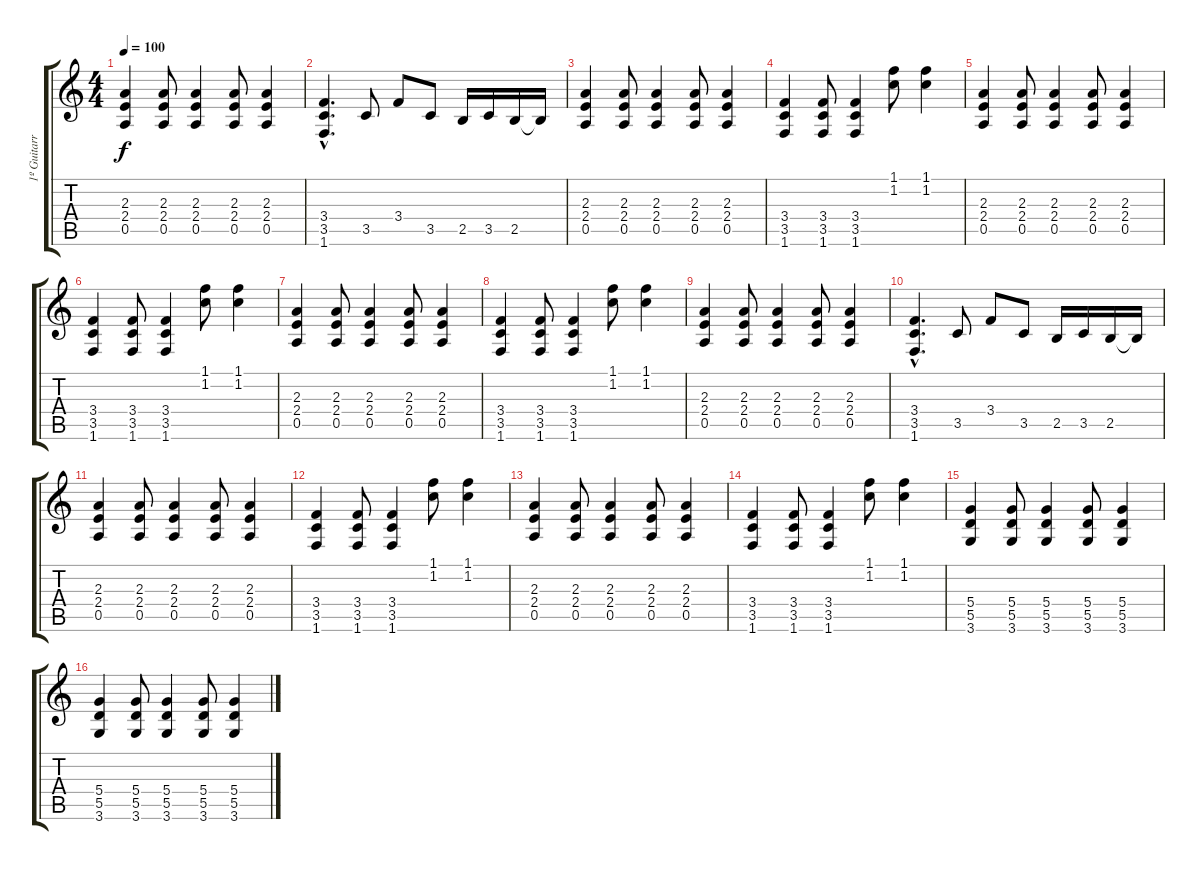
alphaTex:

\track ("1º Guitarra" "1º Guitarr") {instrument distortionguitar}
\staff {score tabs}
\tuning (E4 B3 G3 D3 A2 E2) {hide}
\ts (4 4)
\tempo 100
\clef g2
\ks c
(2.3 2.4 0.5).4{dy f} (2.3 2.4 0.5).8 (2.3 2.4 0.5).4 (2.3 2.4 0.5).8 (2.3 2.4 0.5).4 |
(3.4{hac} 3.5{hac} 1.6{hac}).4{d} 3.5.8 3.4.8 3.5.8 2.5.16 3.5.16 2.5.16 2.5{t}.16 |
(2.3 2.4 0.5).4 (2.3 2.4 0.5).8 (2.3 2.4 0.5).4 (2.3 2.4 0.5).8 (2.3 2.4 0.5).4 |
(3.4 3.5 1.6).4 (3.4 3.5 1.6).8 (3.4 3.5 1.6).4 (1.1 1.2).8 (1.1 1.2).4 |
(2.3 2.4 0.5).4 (2.3 2.4 0.5).8 (2.3 2.4 0.5).4 (2.3 2.4 0.5).8 (2.3 2.4 0.5).4 |
(3.4 3.5 1.6).4 (3.4 3.5 1.6).8 (3.4 3.5 1.6).4 (1.1 1.2).8 (1.1 1.2).4 |
(2.3 2.4 0.5).4 (2.3 2.4 0.5).8 (2.3 2.4 0.5).4 (2.3 2.4 0.5).8 (2.3 2.4 0.5).4 |
(3.4 3.5 1.6).4 (3.4 3.5 1.6).8 (3.4 3.5 1.6).4 (1.1 1.2).8 (1.1 1.2).4 |
(2.3 2.4 0.5).4 (2.3 2.4 0.5).8 (2.3 2.4 0.5).4 (2.3 2.4 0.5).8 (2.3 2.4 0.5).4 |
(3.4{hac} 3.5{hac} 1.6{hac}).4{d} 3.5.8 3.4.8 3.5.8 2.5.16 3.5.16 2.5.16 2.5{t}.16 |
(2.3 2.4 0.5).4 (2.3 2.4 0.5).8 (2.3 2.4 0.5).4 (2.3 2.4 0.5).8 (2.3 2.4 0.5).4 |
(3.4 3.5 1.6).4 (3.4 3.5 1.6).8 (3.4 3.5 1.6).4 (1.1 1.2).8 (1.1 1.2).4 |
(2.3 2.4 0.5).4 (2.3 2.4 0.5).8 (2.3 2.4 0.5).4 (2.3 2.4 0.5).8 (2.3 2.4 0.5).4 |
(3.4 3.5 1.6).4 (3.4 3.5 1.6).8 (3.4 3.5 1.6).4 (1.1 1.2).8 (1.1 1.2).4 |
(5.4 5.5 3.6).4 (5.4 5.5 3.6).8 (5.4 5.5 3.6).4 (5.4 5.5 3.6).8 (5.4 5.5 3.6).4 |
(5.4 5.5 3.6).4 (5.4 5.5 3.6).8 (5.4 5.5 3.6).4 (5.4 5.5 3.6).8 (5.4 5.5 3.6).4
